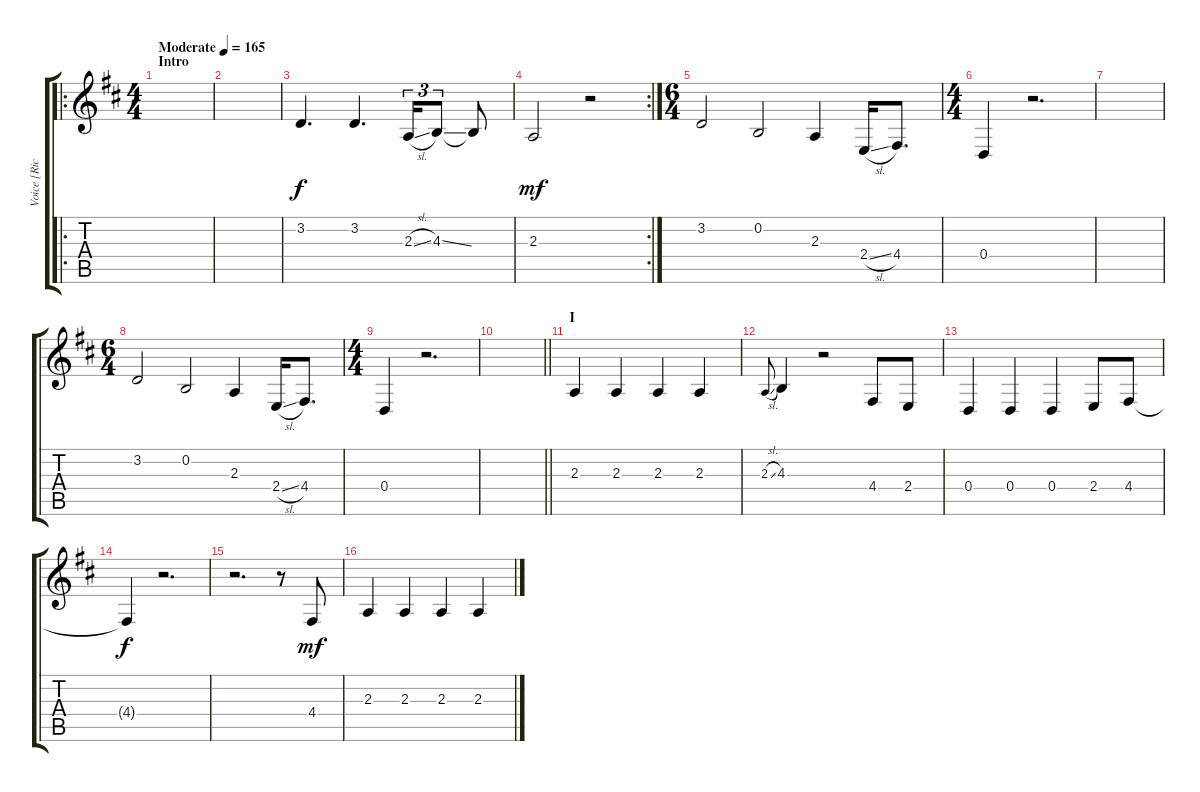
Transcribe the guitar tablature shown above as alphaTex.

\track ("Voice [Richard Wright]" "Voice [Ric") {instrument flute}
\staff {score tabs}
\tuning (E4 B3 G3 D3 A2 E2) {hide}
\ro
\ts (4 4)
\section ("" "Intro")
\tempo (165 "Moderate")
\clef g2
\ks d
|
|
3.2.4{d} 3.2.4{d} 2.3{sl}.16{tu (3 2)} 4.3{ss}.8{tu (3 2)} 4.3{t}.8{dy f} |
\rc 2
2.3.2{dy mf} r.2 |
\ts (6 4)
3.2.2 0.2.2 2.3.4 2.4{sl}.16 4.4.8{d} |
\ts (4 4)
0.4.4 r.2{d} |
|
\ts (6 4)
3.2.2 0.2.2 2.3.4 2.4{sl}.16 4.4.8{d} |
\ts (4 4)
0.4.4 r.2{d} |
\barLineRight lightlight
|
\section ("" "I")
2.3.4 2.3.4 2.3.4 2.3.4 |
2.3{sl}.8{gr onbeat} 4.3.4 r.2 4.4.8 2.4.8 |
0.4.4 0.4.4 0.4.4 2.4.8 4.4.8 |
4.4{t}.4{dy f} r.2{d} |
r.2{d} r.8 4.4.8{dy mf} |
2.3.4 2.3.4 2.3.4 2.3.4
